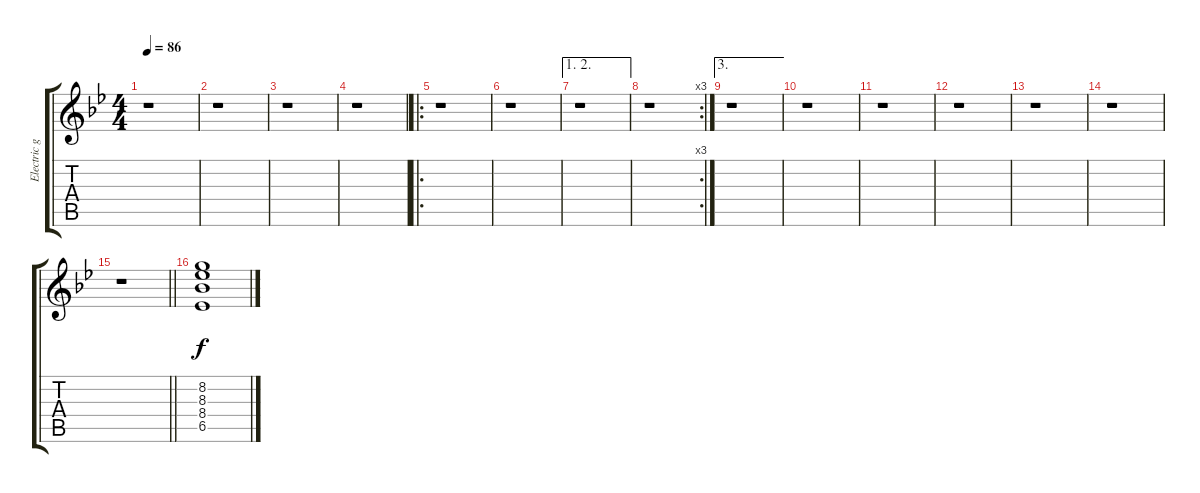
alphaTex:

\track ("Electric guitar" "Electric g") {instrument electricguitarclean}
\staff {score tabs}
\tuning (E4 B3 G3 D3 A2 E2) {hide}
\ts (4 4)
\tempo 86
\clef g2
\ks bb
r.1{dy f instrument electricguitarclean} |
r.1 |
r.1 |
r.1 |
\ro
r.1 |
r.1 |
\ae (1 2)
r.1 |
\rc 3
r.1 |
\ae 3
r.1 |
r.1 |
r.1 |
r.1 |
r.1 |
r.1 |
\barLineRight lightlight
r.1 |
(8.2 8.3 8.4 6.5).1
